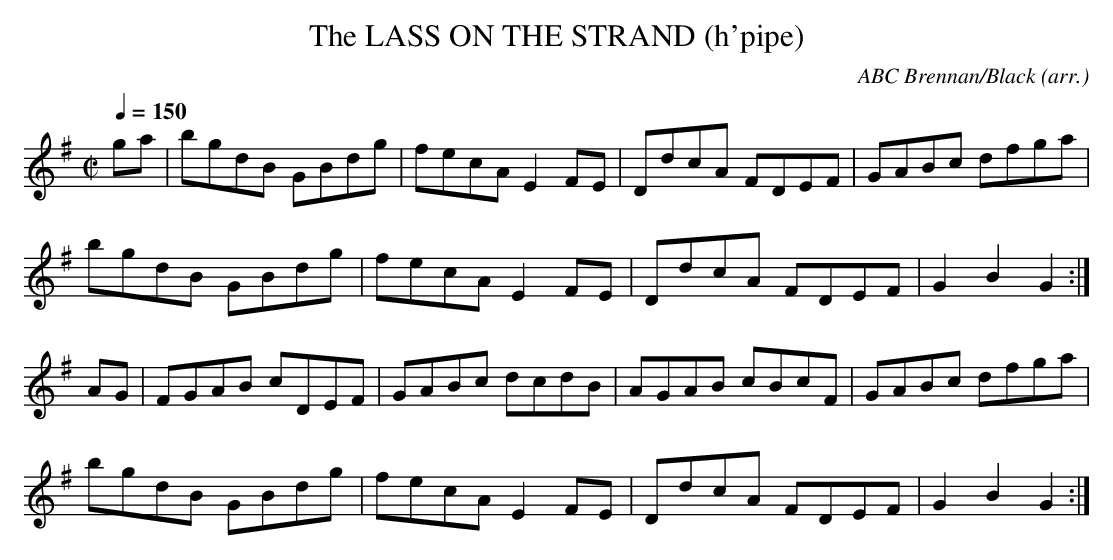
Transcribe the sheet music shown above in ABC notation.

X:1
T:LASS ON THE STRAND (h'pipe), The
C:ABC Brennan/Black (arr.)
Q:1/4=150
M:C|
L:1/8 % dotted rhythm
K:G
ga|bgdB GBdg|fecA E2FE|DdcA FDEF|GABc dfga|
bgdB GBdg|fecA E2FE|DdcA FDEF|G2B2G2:|
AG|FGAB cDEF|GABc dcdB|AGAB cBcF|GABc dfga|
bgdB GBdg|fecA E2FE|DdcA FDEF|G2B2G2:|
